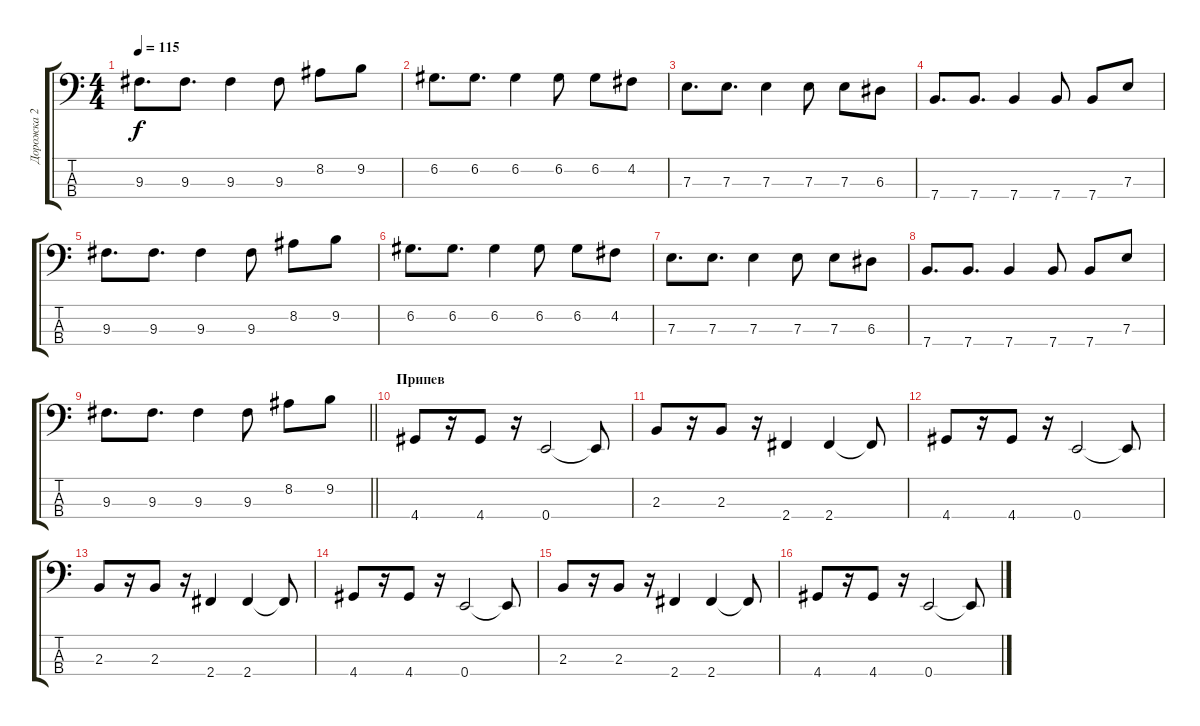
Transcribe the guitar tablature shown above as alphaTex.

\track ("Дорожка 2" "Дорожка 2") {instrument electricbassfinger}
\staff {score tabs}
\tuning (G2 D2 A1 E1) {hide}
\ts (4 4)
\tempo 115
\clef f4
\ks c
9.3.8{d dy f} 9.3.8{d} 9.3.4 9.3.8 8.2.8 9.2.8 |
6.2.8{d} 6.2.8{d} 6.2.4 6.2.8 6.2.8 4.2.8 |
7.3.8{d} 7.3.8{d} 7.3.4 7.3.8 7.3.8 6.3.8 |
7.4.8{d} 7.4.8{d} 7.4.4 7.4.8 7.4.8 7.3.8 |
9.3.8{d} 9.3.8{d} 9.3.4 9.3.8 8.2.8 9.2.8 |
6.2.8{d} 6.2.8{d} 6.2.4 6.2.8 6.2.8 4.2.8 |
7.3.8{d} 7.3.8{d} 7.3.4 7.3.8 7.3.8 6.3.8 |
7.4.8{d} 7.4.8{d} 7.4.4 7.4.8 7.4.8 7.3.8 |
\barLineRight lightlight
9.3.8{d} 9.3.8{d} 9.3.4 9.3.8 8.2.8 9.2.8 |
\section ("" "Припев")
4.4.8 r.16 4.4.8 r.16 0.4.2 0.4{t}.8 |
2.3.8 r.16 2.3.8 r.16 2.4.4 2.4.4 2.4{t}.8 |
4.4.8 r.16 4.4.8 r.16 0.4.2 0.4{t}.8 |
2.3.8 r.16 2.3.8 r.16 2.4.4 2.4.4 2.4{t}.8 |
4.4.8 r.16 4.4.8 r.16 0.4.2 0.4{t}.8 |
2.3.8 r.16 2.3.8 r.16 2.4.4 2.4.4 2.4{t}.8 |
4.4.8 r.16 4.4.8 r.16 0.4.2 0.4{t}.8
